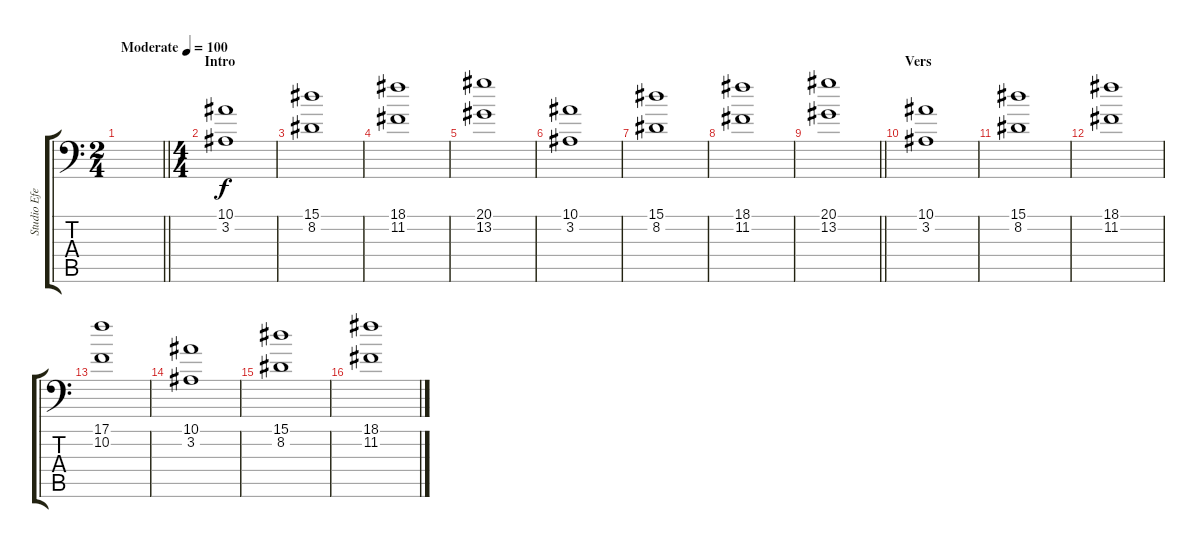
\track ("Studio Efects" "Studio Efe") {instrument choiraahs}
\staff {score tabs}
\tuning (C4 G3 Eb3 Bb2 F2 Bb1) {hide}
\ts (2 4)
\tempo (100 "Moderate")
\clef f4
\barLineRight lightlight
\ks c
|
\ts (4 4)
\section ("" "Intro")
(10.1 3.2).1 |
(15.1 8.2).1 |
(18.1 11.2).1 |
(20.1 13.2).1 |
(10.1 3.2).1 |
(15.1 8.2).1 |
(18.1 11.2).1 |
\barLineRight lightlight
(20.1 13.2).1 |
\section ("" "Vers")
(10.1 3.2).1 |
(15.1 8.2).1 |
(18.1 11.2).1 |
(17.1 10.2).1 |
(10.1 3.2).1 |
(15.1 8.2).1 |
(18.1 11.2).1
